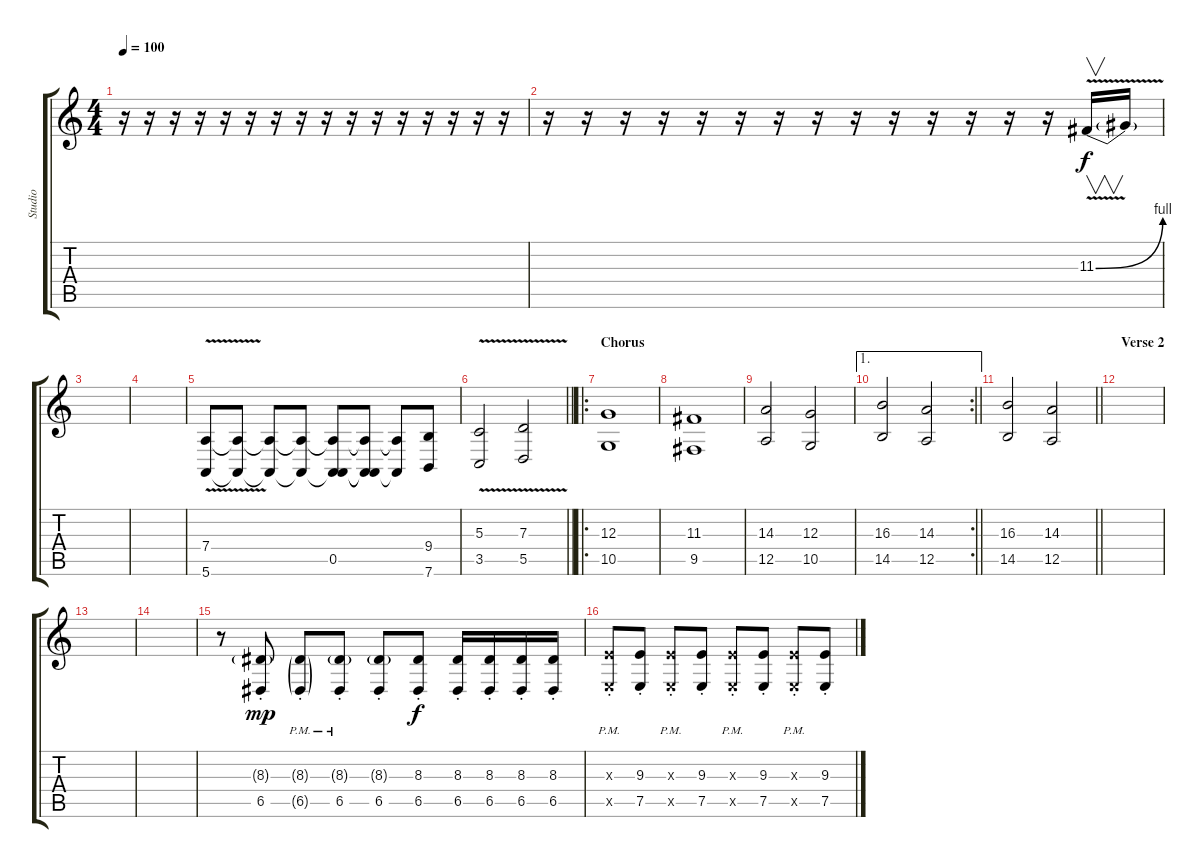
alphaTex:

\track ("Studio" "Studio") {instrument acousticgrandpiano}
\staff {score tabs}
\tuning (E4 B3 G3 D3 A2 E2) {hide}
\ts (4 4)
\tempo 100
\clef g2
\ks c
r.16{dy f} r.16 r.16 r.16 r.16 r.16 r.16 r.16 r.16 r.16 r.16 r.16 r.16 r.16 r.16 r.16 |
r.16 r.16 r.16 r.16 r.16 r.16 r.16 r.16 r.16 r.16 r.16 r.16 r.16 r.16 11.3{be (bend 0 0 60 4) v}.16{v volume 13 balance 16} 11.3{t}.16 |
|
|
(7.4{v} 5.6{v}).8{volume 16 instrument drawbarorgan} (7.4{t} 5.6{t}).8 (7.4{t} 5.6{t}).8 (7.4{t} 5.6{t}).8 (7.4{t} 0.5 5.6{t}).8 (7.4{t} 0.5{t} 5.6{t}).8 (7.4{t} 5.6{t}).8 (9.4 7.6).8 |
\barLineRight lightlight
(5.3{v} 3.5{v}).2 (7.3{v} 5.5{v}).2 |
\ro
\section ("" "Chorus")
(12.3 10.5).1{instrument drawbarorgan} |
(11.3 9.5).1 |
(14.3 12.5).2 (12.3 10.5).2 |
\ae 1
\rc 2
\barLineRight lightlight
(16.3 14.5).2{volume 16} (14.3 12.5).2 |
\barLineRight lightlight
(16.3 14.5).2{volume 16} (14.3 12.5).2 |
\section ("" "Verse 2")
|
|
|
r.8{volume 12 balance 11 instrument overdrivenguitar} (8.3{g st} 6.5{st}).8{dy mp} (8.3{g pm st} 6.5{g st}).8 (8.3{g pm st} 6.5{st}).8 (8.3{g st} 6.5{st}).8 (8.3{st} 6.5{st}).8{dy f} (8.3 6.5{st}).16 (8.3 6.5{st}).16 (8.3 6.5{st}).16 (8.3 6.5{st}).16 |
(9.3{pm st x} 7.5{x}).8{volume 10} (9.3 7.5{st}).8 (9.3{pm st x} 7.5{x}).8{volume 10} (9.3 7.5{st}).8 (9.3{pm st x} 7.5{x}).8{volume 10} (9.3 7.5{st}).8 (9.3{pm st x} 7.5{x}).8{volume 10} (9.3 7.5{st}).8
